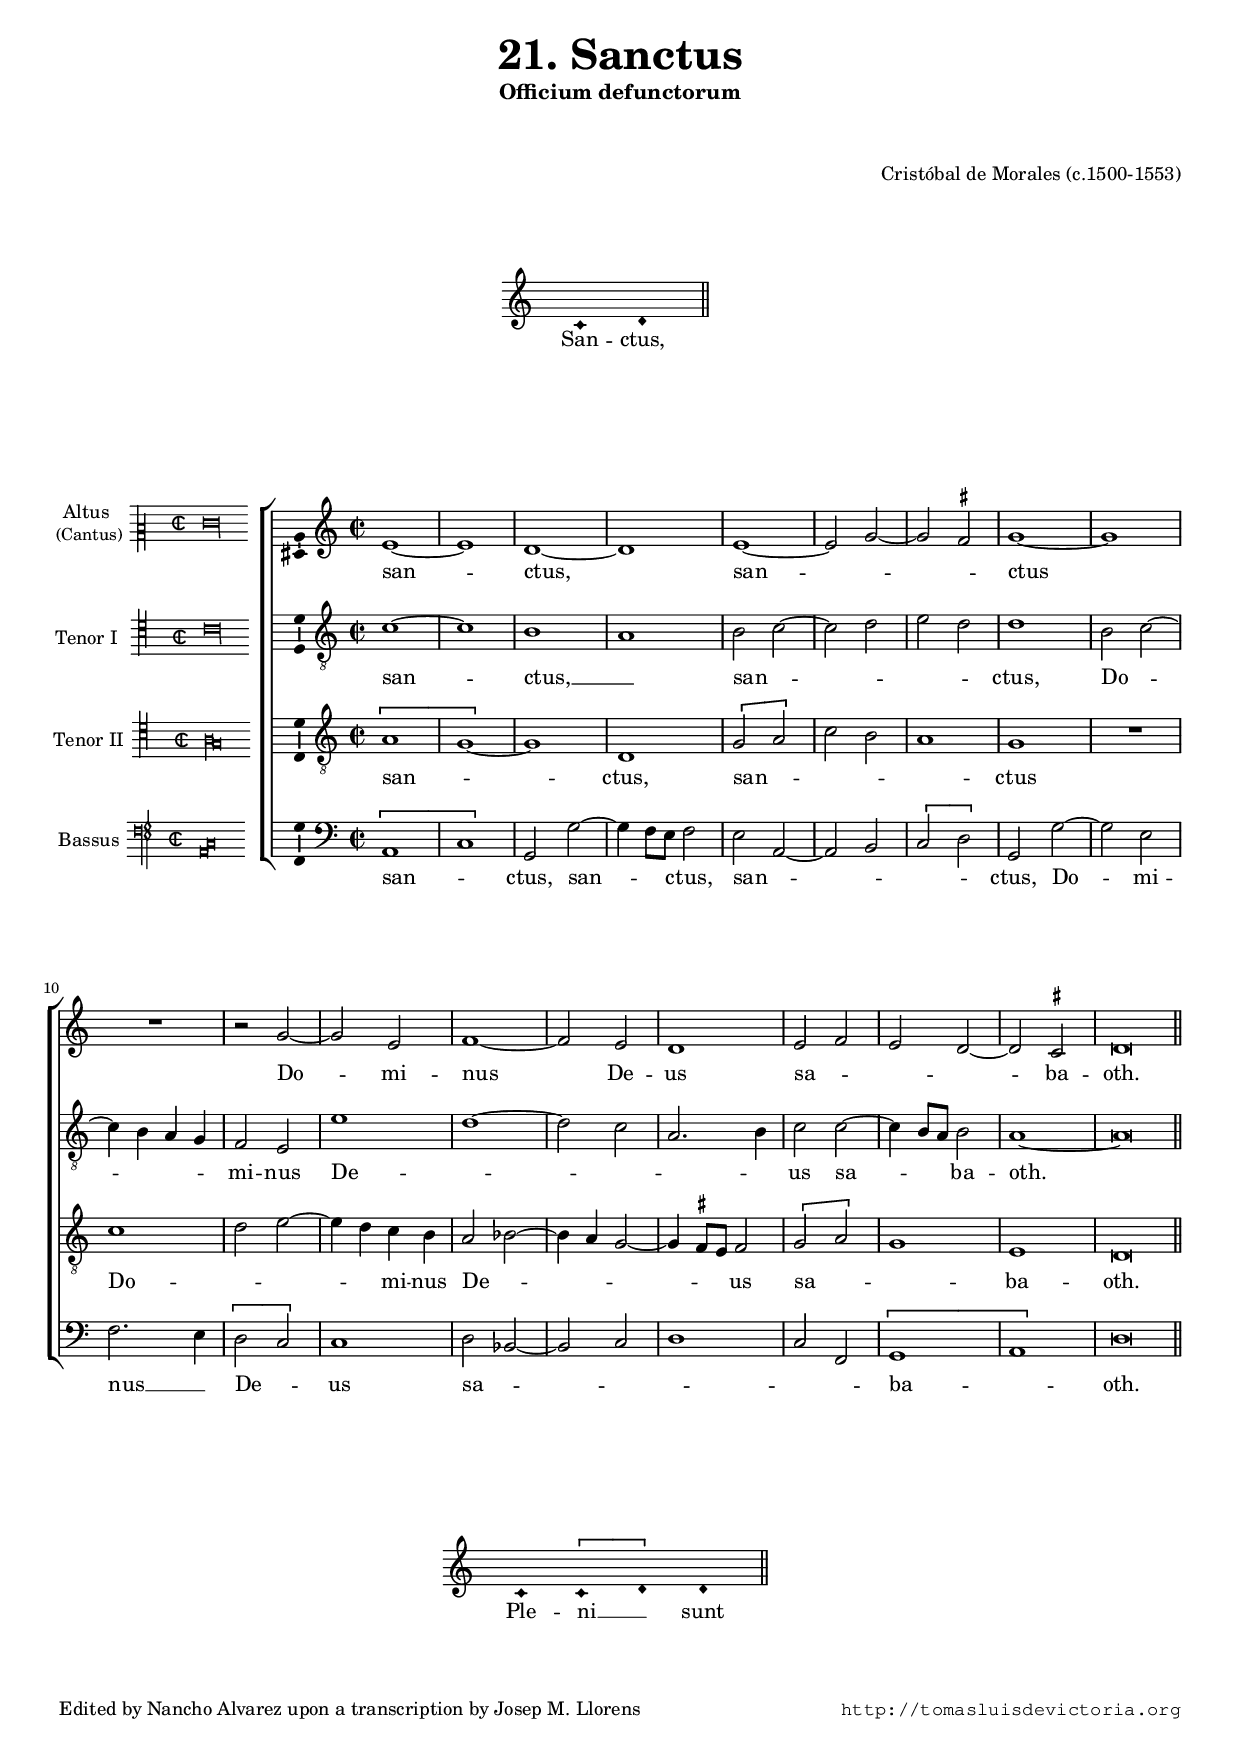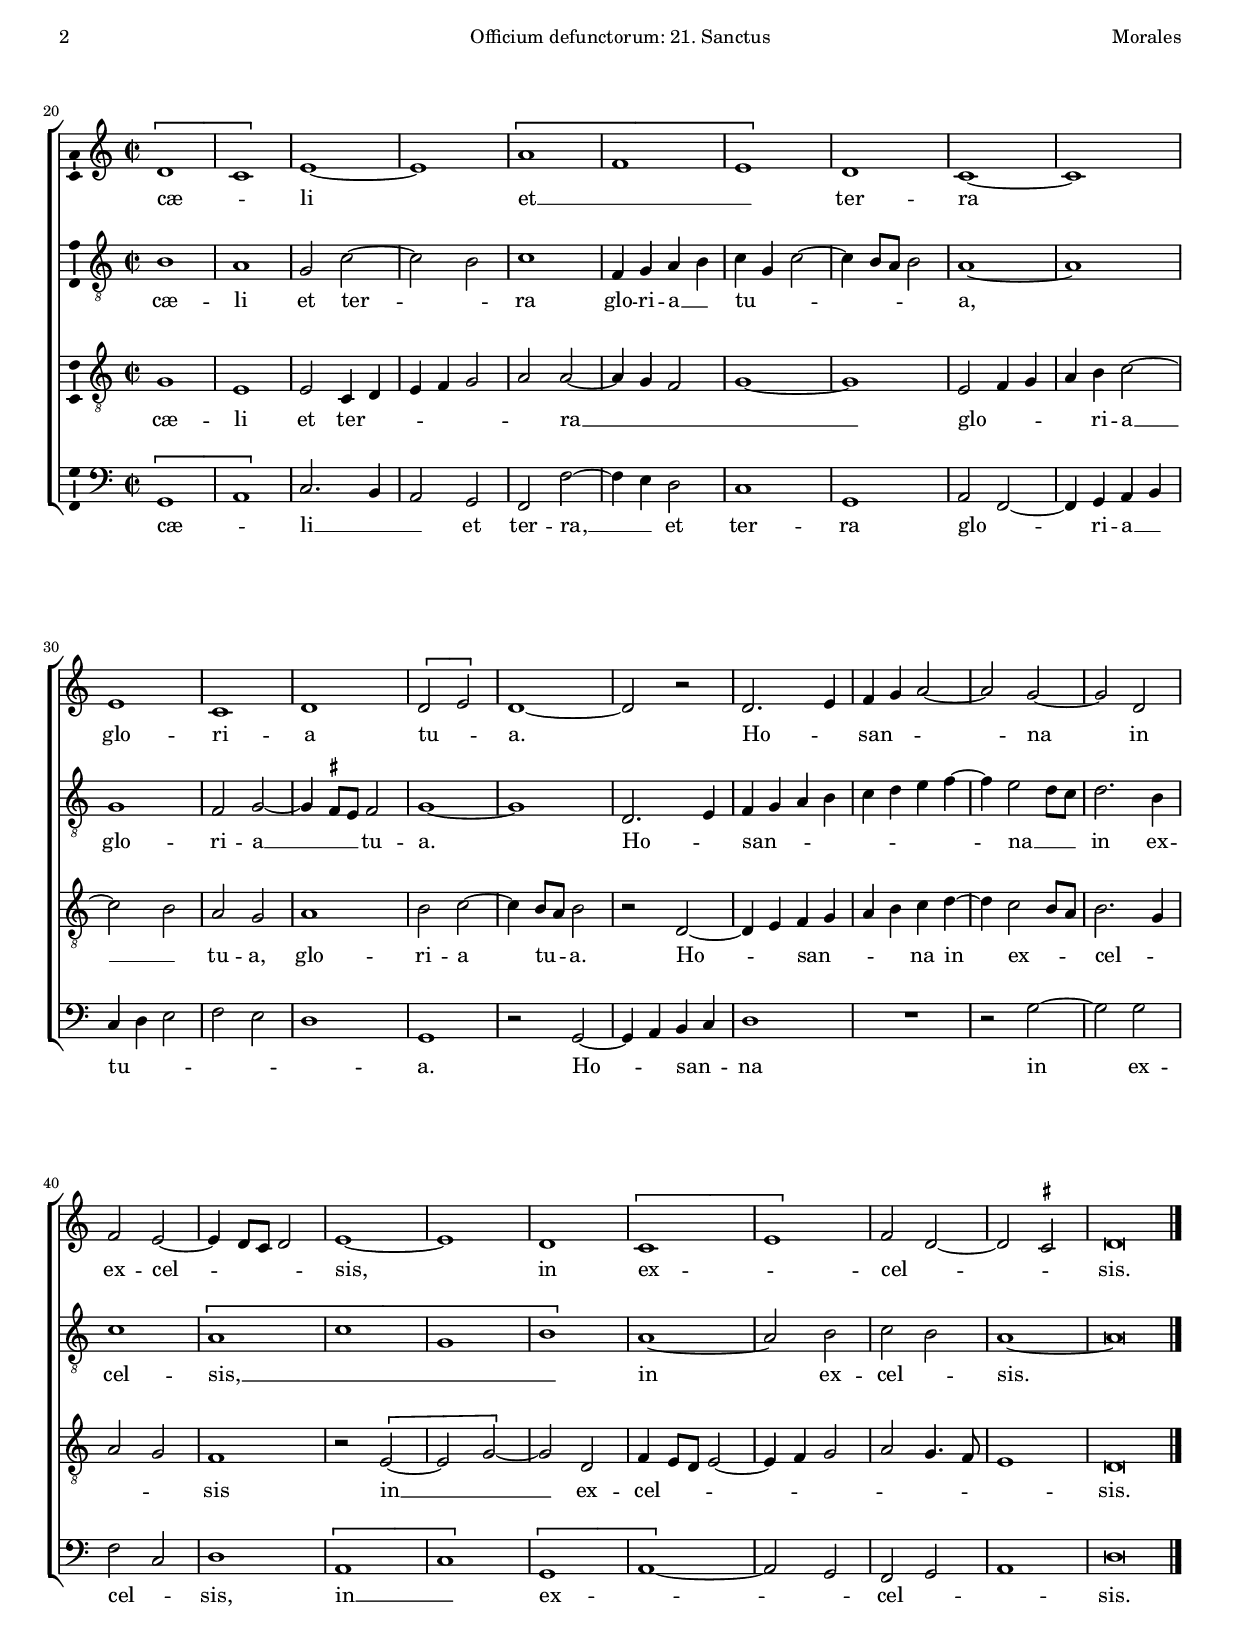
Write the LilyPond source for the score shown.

\version "2.22.0"

#(set-default-paper-size "a4")
#(set-global-staff-size 16.4)
#(ly:set-option 'point-and-click #f)
%mobile -s15.5 -i3.2 -ball

italicas=\override LyricText.font-shape = #'italic
rectas=\override LyricText.font-shape = #'upright
ss=\once \set suggestAccidentals = ##t
incipitwidth = 20
mtempo={\tempo 4 = 100}
mtempob={\tempo 4 = 50}
mt=#(define-music-function (offset) (number?) ; move lyric text
      #{ \once \override LyricText.X-offset = -$offset #})

htitle="Officium defunctorum: 21. Sanctus"
hcomposer="Morales"

\header {
	title=\markup{\fontsize #3 "21. Sanctus"}
	subtitle="Officium defunctorum"
	subsubtitle=\markup{\null \vspace #2 }
	composer="Cristóbal de Morales (c.1500-1553)"
        pdfauthor=\composer
	%opus="(-)"
	%poet=\markup{}
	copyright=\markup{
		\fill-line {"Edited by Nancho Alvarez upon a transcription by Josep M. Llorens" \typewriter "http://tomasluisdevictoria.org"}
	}
%	tagline=""
}


\score {\transpose c c \relative c'{
<<
      \new Voice = "canto" {
             \override Staff.TimeSignature.transparent=##t
             \override Stem.transparent = ##t
             \set Score.timing = ##f
             \override NoteHead.style = #'neomensural         
             \clef "G" % clave de do en segunda
             \key a \minor
             c4 d
 \bar "||" }
        \new Lyrics \lyricsto "canto" { 
        San -- ctus,
        }
>>
        }%transpose

\layout {
        \override LigatureBracket.padding = #1
        indent = 7.5\cm
        %tablet indent=6.0\cm
        line-width=11\cm 
        %tablet line-width=10\cm
        ragged-right = ##f
}
}

%tablet \pageBreak


global={\key c \major \time 2/2 \skip 1*19 \bar "||"
}


cantus=\relative c'{
	e1 ~
	e
	d ~
	d
	e ~
	e2 g ~
	g \ss fis
	g1 ~
	g
	R1
	r2 g ~
	g e
	f1 ~
	f2 e
	d1
	e2 f
	e d ~
	d \ss cis
	d\breve*1/2
}

altus=\relative c'{
	c1 ~
	c
	b
	a
	b2 c ~
	c d
	e d
	d1
	b2 c ~
	c4 b a g
	f2 e
	e'1
	d ~
	d2 c
	a2. b4
	c2 c ~
	c4 b8 a b2 % CSIC \ss bes8
	a1 ~
	a\breve*1/2
}

tenor=\relative c'{
	\[a1
	g ~ \]
	g
	d
	\[g2 a\]
	c b
	a1
	g
	R1
	c1
	d2 e ~
	e4 d c b
	a2 bes ~
	bes4 a g2 ~
	g4 \ss fis8 e fis2
	\[g2 a\]
	g1
	e
	d\breve*1/2
}

bassus=\relative c{
	\[a1
	c\]
	g2 g' ~
	g4 f8 e f2 % CSIC g4 \ss fis8 e fis2
	e2 a, ~
	a b
	\[c2 d\]
	g,2 g' ~
	g2 e
	f2. e4
	\[d2 c\]
	c1
	d2 bes ~
	bes c
	d1
	c2 f,
	\[g1
	a\]
	d\breve*1/2
}

textocantus=\lyricmode{
san -- ctus,
san -- _ _ ctus
Do -- mi -- nus De -- us sa -- _ _ _ ba -- oth.
}

textoaltus=\lyricmode{
san -- ctus, __ _
san -- _ _ _ _ ctus,
Do -- _ _ _ _ mi -- nus De -- _ _ _ _ us sa -- _ _ ba -- oth.
}

textotenor=\lyricmode{
san -- _ ctus,
san -- _ _ _ _ ctus
Do -- _ _ _ mi -- nus De -- _ _ _ _ _ us
sa -- _ _ ba -- oth.
}

textobassus=\lyricmode{
san -- _ ctus,
san -- _ _ ctus,
san -- _ _ _ _ ctus,
Do -- mi -- nus __ _ De -- _ us
sa -- _ _ _ _ _ ba -- _ oth.
}


incipitcantus=\markup{
	\score{
		{ 
		\set Staff.instrumentName=\markup{\center-column{"Altus  " \raise #.5 \smaller "(Cantus) "}}
		\override NoteHead.style = #'neomensural
		\override Staff.TimeSignature.style = #'neomensural
		\cadenzaOn 
		\clef "petrucci-c2"
		\key c \major
		\time 2/2
                e'\longa
		} 

	\layout { line-width=\incipitwidth indent = 0 }
	}
}

incipitaltus=\markup{
	\score{
		{ 
		\set Staff.instrumentName="Tenor I  "
		\override NoteHead.style = #'neomensural 
		\override Staff.TimeSignature.style = #'neomensural
		\cadenzaOn 
		\clef "petrucci-c4"
		\key c \major
		\time 2/2
                c'\longa
		} 
	\layout { line-width=\incipitwidth indent = 0 }
	}
}


incipittenor=\markup{
	\score{
		{ 
		\set Staff.instrumentName="Tenor II "
		\override NoteHead.style = #'neomensural 
		\override Staff.TimeSignature.style = #'neomensural
		\cadenzaOn 
		\clef "petrucci-c4"
		\key c \major
		\time 2/2
                \[a\breve g\longa\]
		} 
	\layout {
       \context {\Voice
               \remove Ligature_bracket_engraver
               \consists Mensural_ligature_engraver
       }
       line-width=\incipitwidth
       indent = 0
}
	}
}

incipitbassus=\markup{
	\score{
		{ 
		\set Staff.instrumentName="Bassus "
		\override NoteHead.style = #'neomensural
		\override Staff.TimeSignature.style = #'neomensural
		\cadenzaOn 
		\clef "petrucci-f4"
		\key c \major
		\time 2/2
                \[a,\breve c\]
		} 
	\layout {
       \context {\Voice
               \remove Ligature_bracket_engraver
               \consists Mensural_ligature_engraver
       }
       line-width=\incipitwidth
       indent = 0
}
	}
}



\score {\transpose c' c'{
\new ChoirStaff<<

	\new Staff <<\global
	\new Voice="v1" {
		\set Staff.instrumentName=\incipitcantus
		\clef "treble"
		\cantus }
	\new Lyrics \lyricsto "v1" {\textocantus }
	>>

	\new Staff <<\global
	\new Voice="v2" {
		\set Staff.instrumentName=\incipitaltus
		\clef "G_8"
		\altus }
	\new Lyrics \lyricsto "v2" {\textoaltus }
	>>
	
	\new Staff <<\global
	\new Voice="v3" {
		\set Staff.instrumentName=\incipittenor
		\clef "G_8"
		\tenor }
	\new Lyrics \lyricsto "v3" {\textotenor }
	>>

	\new Staff <<\global
	\new Voice="v4" {
		\set Staff.instrumentName=\incipitbassus
		\clef "bass"
		\bassus }
	\new Lyrics \lyricsto "v4" {\textobassus }
	>>
	
>>

	} % transpose

\layout{ 
	\context {\Lyrics 
		\override VerticalAxisGroup.staff-affinity = #UP
		\override VerticalAxisGroup.nonstaff-relatedstaff-spacing =
			#'((basic-distance . 0) (minimum-distance . 0) (padding . 1))
		\override LyricText.font-size = #1.2
		\override LyricHyphen.minimum-distance = #0.5
	}
	\context {\Score 
		tempoHideNote = ##t
		\override BarNumber.padding = #2 
	}
	\context {\Voice 
		%melismaBusyProperties = #'()
		%autoBeaming = ##f
	}
	\context {\Staff 
                %\RemoveEmptyStaves
                %\override VerticalAxisGroup.remove-first = ##t
		\override VerticalAxisGroup.staff-staff-spacing =
			#'((basic-distance . 11) (minimum-distance . 0) (padding . 1))
		\consists Ambitus_engraver 
		\override LigatureBracket.padding = #1
	}
}

%\midi { \mtempo }

}


%tablet \pageBreak


\score {\transpose c c \relative c'{
<<
      \new Voice = "canto" {
             \override Staff.TimeSignature.transparent=##t
             \override Stem.transparent = ##t
             \set Score.timing = ##f
             \override NoteHead.style = #'neomensural         
             \clef "G" % clave de do en segunda
             \key a \minor
             c4 \[c d\] d
 \bar "||" }
        \new Lyrics \lyricsto "canto" { 
        Ple -- ni __ _ sunt
        }
>>
        }%transpose

\layout {
        \override LigatureBracket.padding = #1
        indent = 6.5\cm
        %tablet indent=5.5\cm
        line-width=12.0\cm 
        %tablet line-width=10.5\cm
        ragged-right = ##f
}
}

%tablet \pageBreak



global={
  \set Score.currentBarNumber=20 \bar ""
  \key c \major \time 2/2 \skip 1*30 \bar "|."
}


cantus=\relative c'{
	\[d1
	c\]
	e1 ~
	e
	\[a1
	f
	e\]
	d
	c1 ~
	c
	e
	c
	d
	\[d2 e\]
	d1 ~
	d2 r
	d2. e4
	f g a2 ~
	a g ~
	g d
	f e ~
	e4 d8 c d2
	e1 ~
	e
	d
	\[c
	e\]
	f2 d ~
	d \ss cis 
	d\breve*1/2
}

altus=\relative c'{
	b1
	a
	g2 c ~
	c b
	c1
	f,4 g a b
	c g c2 ~
	c4 b8 a b2
	a1 ~
	a
	g1
	f2 g ~
	g4 \ss fis8 e fis2
	g1 ~
	g
	d2. e4
	f g a b
	c d e f ~
	f e2 d8 c
	d2. b4
	c1
	\[a1
	c
	g
	b\]
	a ~
	a2 b
	c b % CSIC \ss bes
	a1 ~
	a\breve*1/2
}

tenor=\relative c'{
	g1
	e
	e2 c4 d
	e f g2 % CSIC \ss fis
	a2 a ~
	a4 g f2
	g1 ~
	g
	e2 f4 g
	a b c2 ~
	c b
	a g
	a1
	b2 c ~
	c4 b8 a b2
	r2
	d,2 ~
	d4 e f g
	a b c d ~
	d c2 b8 a
	b2. g4
	a2 g
	f1
	r2 \[e ~
	e g ~ \]
	g2 d
	f4 e8 d e2 ~
	e4 f g2 % CSIC \ss fis
	a2 g4. f8
	e1
	d\breve*1/2
}

bassus=\relative c{
	\[g1
	a\]
	c2. b4
	a2 g
	f f' ~
	f4 e d2
	c1
	g
	a2 f ~
	f4 g a b
	c d e2
	f e
	d1
	g,
	r2 g ~
	g4 a b c
	d1
	R1
	r2 g ~
	g g
	f c
	d1
	\[a1
	c\]
	\[g
	a ~ \]
	a2 g
	f g
	a1
	d\breve*1/2
}

textocantus=\lyricmode{
cæ -- _ li
et __ _ _ ter -- ra glo -- ri -- a tu -- _ a.
Ho -- _ \mt #.5 san -- _ _ na 
in ex -- cel -- _ _ _ sis,
in ex -- _ cel -- _ _ sis.
}

textoaltus=\lyricmode{
cæ -- li et ter -- _ ra
glo -- ri -- a __ _ tu -- _ _ _ _ _ a,
glo -- ri -- a __ _ _ tu -- a.
Ho -- _ san -- _ _ _ _ _ _ _ na __ _ _ in ex -- cel -- sis, __ _ _ _ 
in ex -- \mt #.5 cel -- _ sis.
}

textotenor=\lyricmode{
cæ -- li et \mt #.5 ter -- _ _ _ _ _ ra __ _ _ _
glo -- _ _ _ ri -- a __ _ tu -- a,
glo -- ri -- a tu -- _ a.
Ho -- _ san -- _ _ _ na in ex -- _ _ cel -- _ _ _ sis
in __ _ ex -- \mt #.4 cel -- _ _ _ _ _ _ _ _ _ sis.
}

textobassus=\lyricmode{
cæ -- _ li __ _ _ et ter -- ra, __ _
et ter -- ra glo -- _ ri -- a __ _ tu -- _ _ _ _ _ a.
Ho -- _ san -- _ na
in ex -- cel -- _ sis,
in __ _ ex -- _ _ \mt #.5 cel -- _ _ sis.
}



\score {\transpose c' c'{
\new ChoirStaff<<

	\new Staff <<\global
	\new Voice="v1" {
		%\set Staff.instrumentName=\incipitcantus
		\clef "treble"
		\cantus }
	\new Lyrics \lyricsto "v1" {\textocantus }
	>>

	\new Staff <<\global
	\new Voice="v2" {
		%\set Staff.instrumentName=\incipitaltus
		\clef "G_8"
		\altus }
	\new Lyrics \lyricsto "v2" {\textoaltus }
	>>
	
	\new Staff <<\global
	\new Voice="v3" {
		%\set Staff.instrumentName=\incipittenor
		\clef "G_8"
		\tenor }
	\new Lyrics \lyricsto "v3" {\textotenor }
	>>

	\new Staff <<\global
	\new Voice="v4" {
		%\set Staff.instrumentName=\incipitbassus
		\clef "bass"
		\bassus }
	\new Lyrics \lyricsto "v4" {\textobassus }
	>>
	
>>

	} % transpose

\layout{ 
        indent=0\cm
	\context {\Lyrics 
		\override VerticalAxisGroup.staff-affinity = #UP
		\override VerticalAxisGroup.nonstaff-relatedstaff-spacing =
			#'((basic-distance . 0) (minimum-distance . 0) (padding . 1))
		\override LyricText.font-size = #1.2
		\override LyricHyphen.minimum-distance = #0.5
	}
	\context {\Score 
		tempoHideNote = ##t
		\override BarNumber.padding = #2 
	}
	\context {\Voice 
		%melismaBusyProperties = #'()
		%autoBeaming = ##f
	}
	\context {\Staff 
                %\RemoveEmptyStaves
                %\override VerticalAxisGroup.remove-first = ##t
		\override VerticalAxisGroup.staff-staff-spacing =
			#'((basic-distance . 11) (minimum-distance . 0) (padding . 1))
		\consists Ambitus_engraver 
		\override LigatureBracket.padding = #1
	}
}

%\midi { \mtempo }

}


\paper{
	evenHeaderMarkup=\markup  \fill-line { \fromproperty #'page:page-number-string \htitle \hcomposer }
	oddHeaderMarkup= \markup  \fill-line { \on-the-fly #not-first-page \hcomposer \on-the-fly #not-first-page \htitle \on-the-fly #not-first-page \fromproperty #'page:page-number-string }
	%system-count=20
	%page-count = 8
	ragged-last-bottom = ##f
	indent=3.6\cm
	system-system-spacing =
	#'((basic-distance . 20) (minimum-distance . 0) (padding . 5))
	top-system-spacing = % header
	#'((basic-distance . 12) (minimum-distance . 0) (padding . 0))
	last-bottom-spacing = % footer
	#'((basic-distance . 16) (minimum-distance . 0) (padding . 0))
	markup-system-spacing.padding = #10
}
